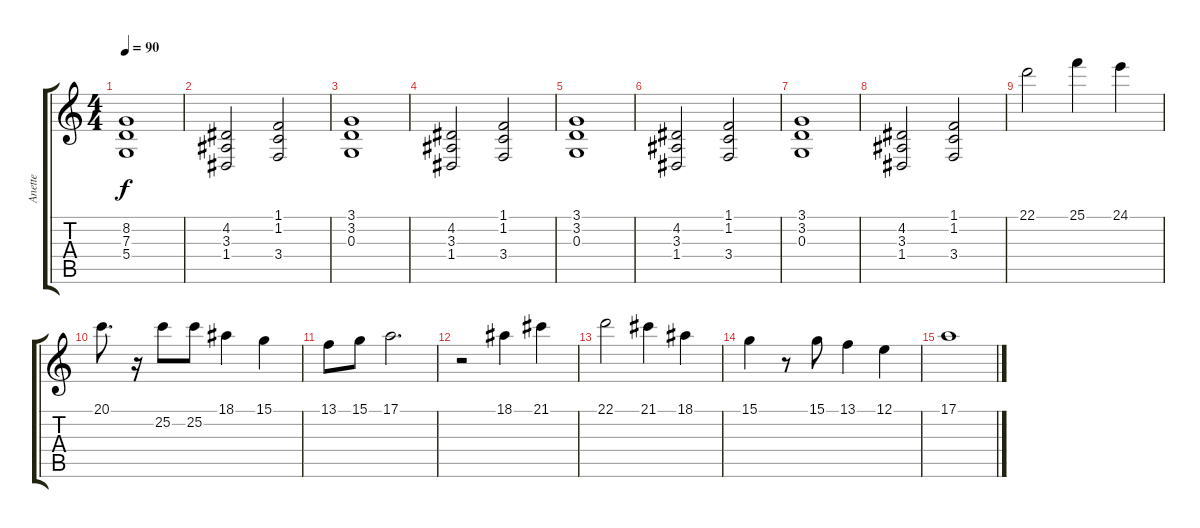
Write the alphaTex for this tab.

\track ("Anette" "Anette") {instrument synthvoice}
\staff {score tabs}
\tuning (E4 B3 G3 D3 A2 E2) {hide}
\ts (4 4)
\tempo 90
\clef g2
\ks c
(8.2 7.3 5.4).1{dy f volume 9} |
(4.2 3.3 1.4).2 (1.1 1.2 3.4).2 |
(3.1 3.2 0.3).1 |
(4.2 3.3 1.4).2 (1.1 1.2 3.4).2 |
(3.1 3.2 0.3).1 |
(4.2 3.3 1.4).2 (1.1 1.2 3.4).2 |
(3.1 3.2 0.3).1 |
(4.2 3.3 1.4).2 (1.1 1.2 3.4).2 |
22.1.2{volume 13 instrument synthvoice} 25.1.4 24.1.4 |
20.1.8{d} r.16 25.2.8 25.2.8 18.1.4 15.1.4 |
13.1.8 15.1.8 17.1.2{d} |
r.2 18.1.4 21.1.4 |
22.1.2 21.1.4 18.1.4 |
15.1.4 r.8 15.1.8 13.1.4 12.1.4 |
17.1.1
